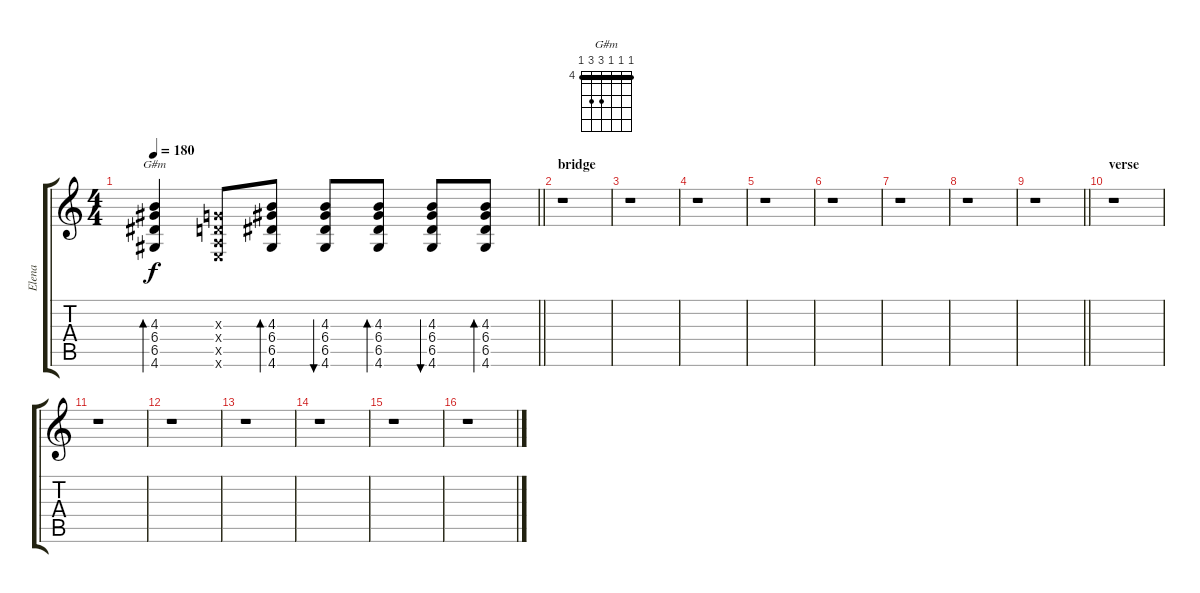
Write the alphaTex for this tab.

\track ("Elena" "Elena") {instrument acousticguitarsteel}
\staff {score tabs}
\tuning (E4 B3 G3 D3 A2 E2) {hide}
\chord ("G#m" 4 4 4 6 6 4) {firstfret 4 barre 4}
\ts (4 4)
\tempo 180
\clef g2
\barLineRight lightlight
\ks c
(4.3 6.4 6.5 4.6).4{bd 120 ch "G#m" dy f} (0.3{x} 0.4{x} 0.5{x} 0.6{x}).8 (4.3 6.4 6.5 4.6).8{bd 120} (4.3 6.4 6.5 4.6).8{bu 120} (4.3 6.4 6.5 4.6).8{bd 120} (4.3 6.4 6.5 4.6).8{bu 120} (4.3 6.4 6.5 4.6).8{bd 120} |
\section ("" "bridge")
r.1 |
r.1 |
r.1 |
r.1 |
r.1 |
r.1 |
r.1 |
\barLineRight lightlight
r.1 |
\section ("" "verse")
r.1 |
r.1 |
r.1 |
r.1 |
r.1 |
r.1 |
r.1
